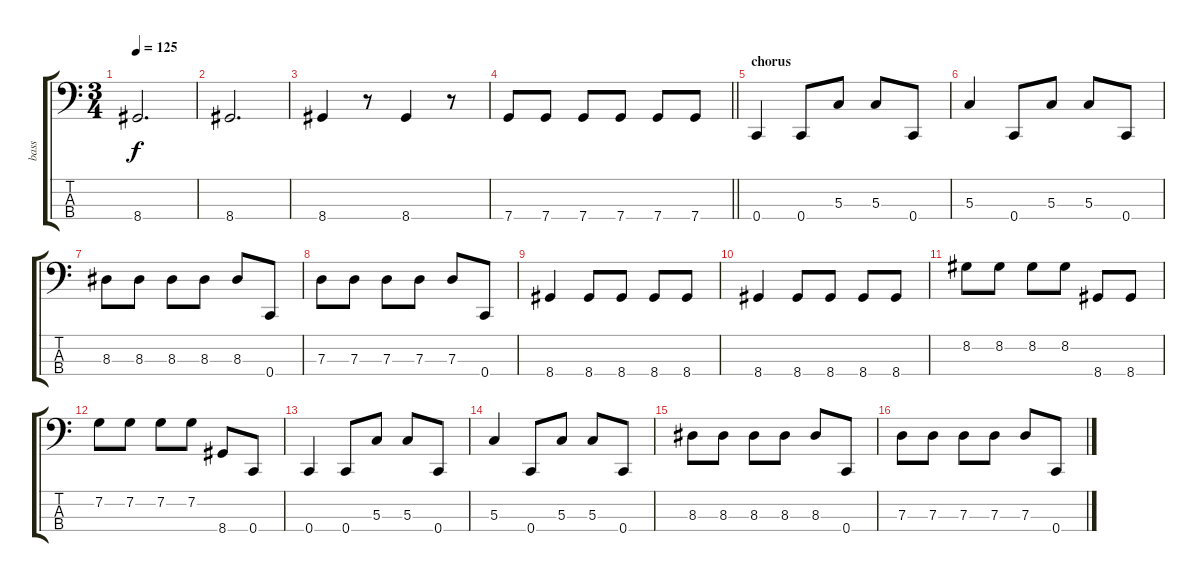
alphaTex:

\track ("bass" "bass") {instrument electricbassfinger}
\staff {score tabs}
\tuning (F2 C2 G1 C1) {hide}
\ts (3 4)
\tempo 125
\clef f4
\ks c
8.4.2{d dy f} |
8.4.2{d} |
8.4.4 r.8 8.4.4 r.8 |
\barLineRight lightlight
7.4.8 7.4.8 7.4.8 7.4.8 7.4.8 7.4.8 |
\section ("" "chorus")
0.4.4 0.4.8 5.3.8 5.3.8 0.4.8 |
5.3.4 0.4.8 5.3.8 5.3.8 0.4.8 |
8.3.8 8.3.8 8.3.8 8.3.8 8.3.8 0.4.8 |
7.3.8 7.3.8 7.3.8 7.3.8 7.3.8 0.4.8 |
8.4.4 8.4.8 8.4.8 8.4.8 8.4.8 |
8.4.4 8.4.8 8.4.8 8.4.8 8.4.8 |
8.2.8 8.2.8 8.2.8 8.2.8 8.4.8 8.4.8 |
7.2.8 7.2.8 7.2.8 7.2.8 8.4.8 0.4.8 |
0.4.4 0.4.8 5.3.8 5.3.8 0.4.8 |
5.3.4 0.4.8 5.3.8 5.3.8 0.4.8 |
8.3.8 8.3.8 8.3.8 8.3.8 8.3.8 0.4.8 |
7.3.8 7.3.8 7.3.8 7.3.8 7.3.8 0.4.8
